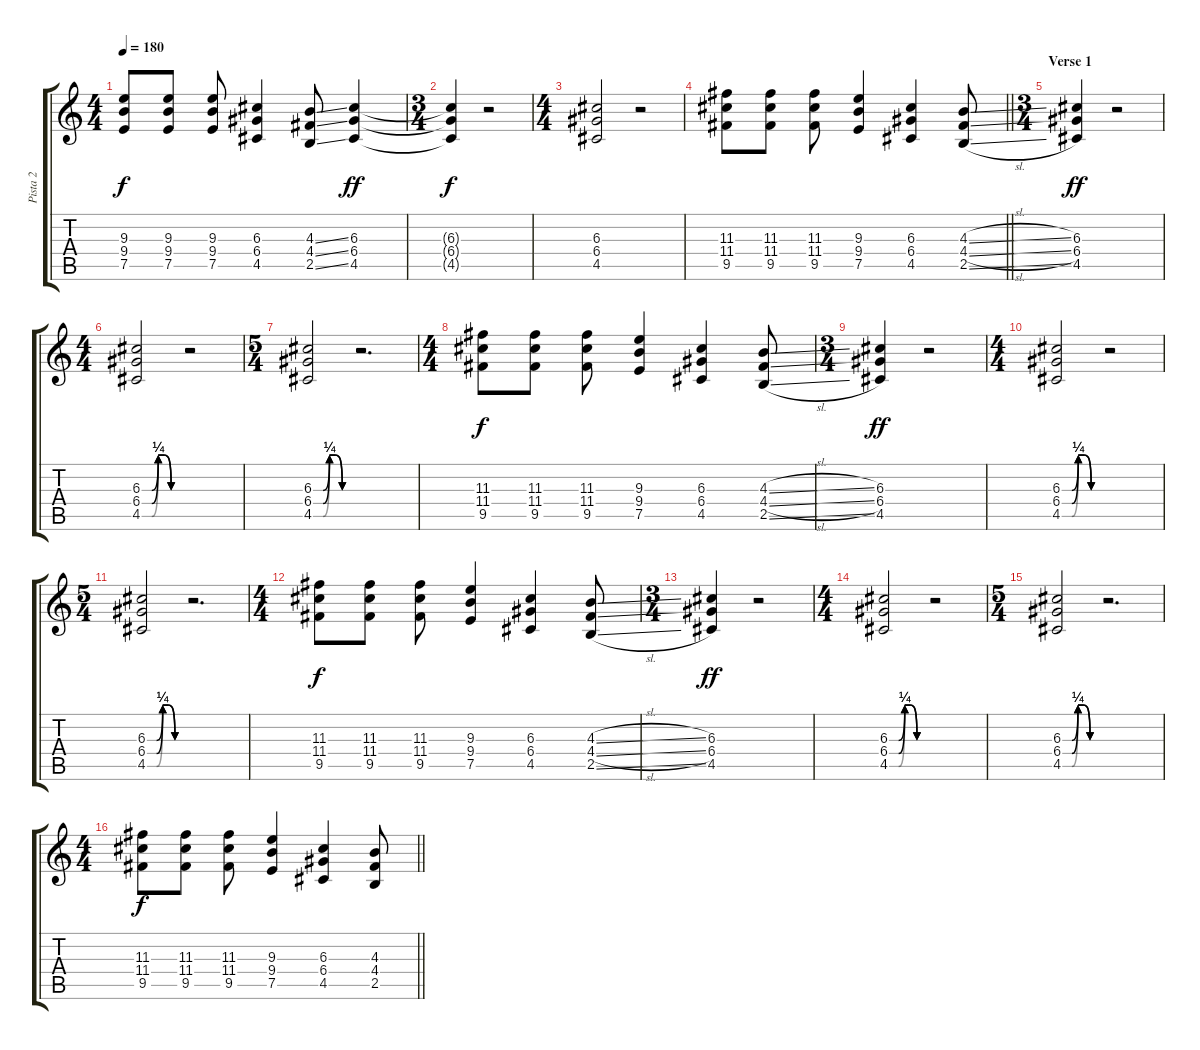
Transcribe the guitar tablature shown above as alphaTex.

\track ("Pista 2" "Pista 2") {instrument distortionguitar}
\staff {score tabs}
\tuning (E4 B3 G3 D3 A2 D2) {hide}
\ts (4 4)
\tempo 180
\clef g2
\ks c
(9.3 9.4 7.5).8{dy f} (9.3 9.4 7.5).8 (9.3 9.4 7.5).8 (6.3 6.4 4.5).4 (4.3{ss} 4.4{ss} 2.5{ss}).8 (6.3 6.4 4.5).4{dy ff} |
\ts (3 4)
(6.3{t} 6.4{t} 4.5{t}).4{dy f} r.2 |
\ts (4 4)
(6.3 6.4 4.5).2 r.2 |
\barLineRight lightlight
(11.3 11.4 9.5).8 (11.3 11.4 9.5).8 (11.3 11.4 9.5).8 (9.3 9.4 7.5).4 (6.3 6.4 4.5).4 (4.3{sl} 4.4{sl} 2.5{sl}).8 |
\ts (3 4)
\section ("" "Verse 1")
(6.3 6.4 4.5).4{dy ff} r.2 |
\ts (4 4)
(6.3{be (custom 0 0 15 0 25 1 34 1 45 0 60 0)} 6.4{be (custom 0 0 15 0 25 1 35 1 45 0 60 0)} 4.5{be (custom 0 0 15 0 25 1 35 1 45 0 60 0)}).2 r.2 |
\ts (5 4)
(6.3{be (custom 0 0 15 0 25 1 34 1 45 0 60 0)} 6.4{be (custom 0 0 15 0 25 1 35 1 45 0 60 0)} 4.5{be (custom 0 0 15 0 25 1 35 1 45 0 60 0)}).2 r.2{d} |
\ts (4 4)
(11.3 11.4 9.5).8{dy f} (11.3 11.4 9.5).8 (11.3 11.4 9.5).8 (9.3 9.4 7.5).4 (6.3 6.4 4.5).4 (4.3{sl} 4.4{sl} 2.5{sl}).8 |
\ts (3 4)
(6.3 6.4 4.5).4{dy ff} r.2 |
\ts (4 4)
(6.3{be (custom 0 0 15 0 25 1 34 1 45 0 60 0)} 6.4{be (custom 0 0 15 0 25 1 35 1 45 0 60 0)} 4.5{be (custom 0 0 15 0 25 1 35 1 45 0 60 0)}).2 r.2 |
\ts (5 4)
(6.3{be (custom 0 0 15 0 25 1 34 1 45 0 60 0)} 6.4{be (custom 0 0 15 0 25 1 35 1 45 0 60 0)} 4.5{be (custom 0 0 15 0 25 1 35 1 45 0 60 0)}).2 r.2{d} |
\ts (4 4)
(11.3 11.4 9.5).8{dy f} (11.3 11.4 9.5).8 (11.3 11.4 9.5).8 (9.3 9.4 7.5).4 (6.3 6.4 4.5).4 (4.3{sl} 4.4{sl} 2.5{sl}).8 |
\ts (3 4)
(6.3 6.4 4.5).4{dy ff} r.2 |
\ts (4 4)
(6.3{be (custom 0 0 15 0 25 1 34 1 45 0 60 0)} 6.4{be (custom 0 0 15 0 25 1 35 1 45 0 60 0)} 4.5{be (custom 0 0 15 0 25 1 35 1 45 0 60 0)}).2 r.2 |
\ts (5 4)
(6.3{be (custom 0 0 15 0 25 1 34 1 45 0 60 0)} 6.4{be (custom 0 0 15 0 25 1 35 1 45 0 60 0)} 4.5{be (custom 0 0 15 0 25 1 35 1 45 0 60 0)}).2 r.2{d} |
\ts (4 4)
\barLineRight lightlight
(11.3 11.4 9.5).8{dy f} (11.3 11.4 9.5).8 (11.3 11.4 9.5).8 (9.3 9.4 7.5).4 (6.3 6.4 4.5).4 (4.3{sl} 4.4{sl} 2.5{sl}).8
